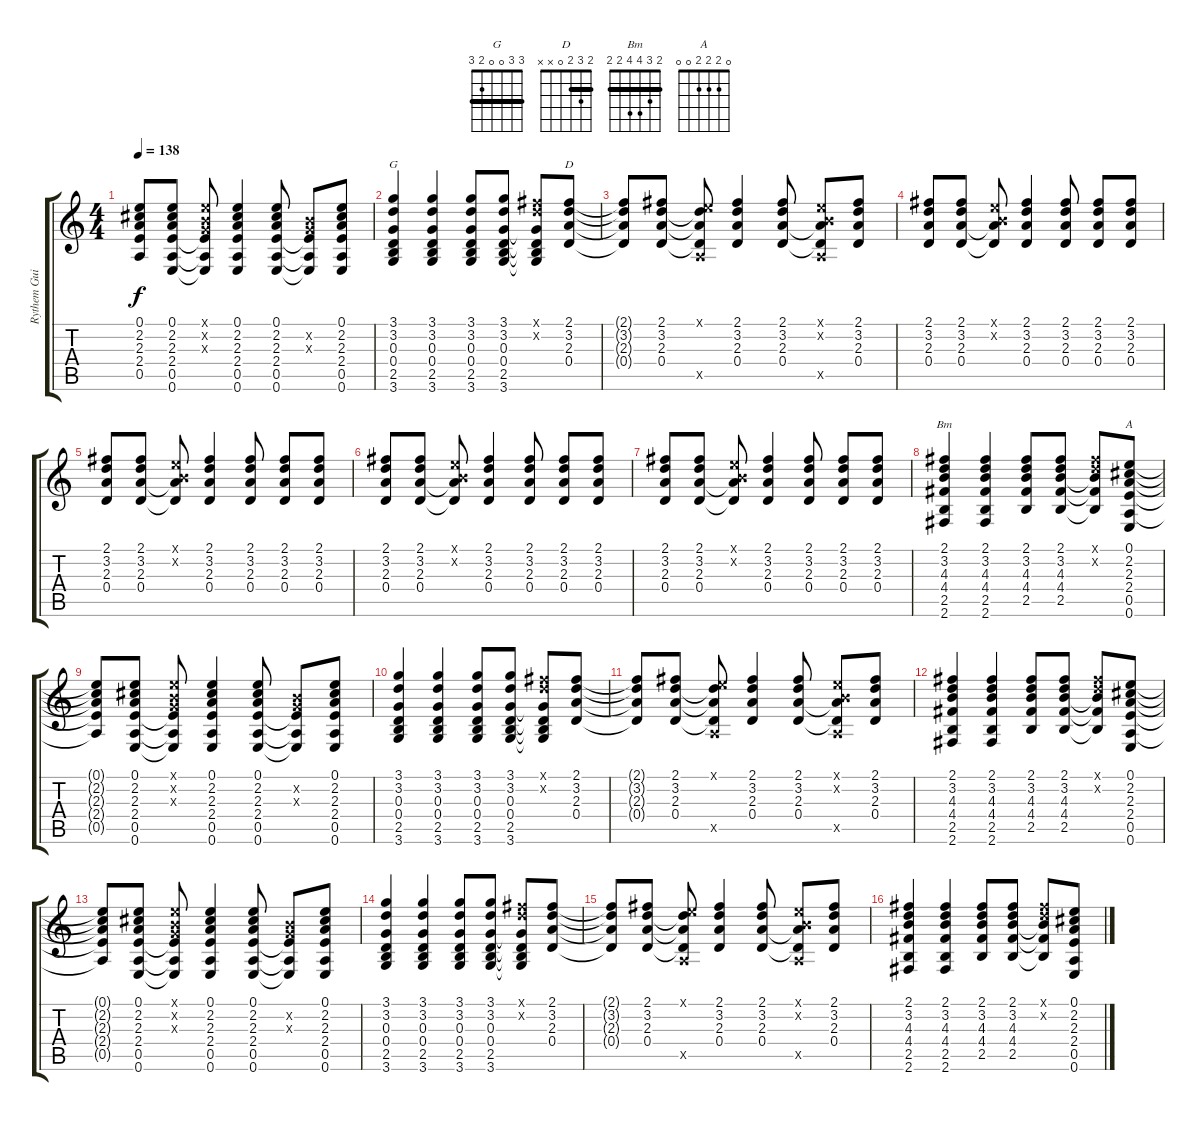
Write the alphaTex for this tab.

\track ("Rythem Guitar" "Rythem Gui") {instrument overdrivenguitar}
\staff {score tabs}
\tuning (E4 B3 G3 D3 A2 E2) {hide}
\chord ("G" 3 3 0 0 2 3) {barre 3}
\chord ("D" 2 3 2 0 x x) {barre 2}
\chord ("Bm" 2 3 4 4 2 2) {barre 2}
\chord ("A" 0 2 2 2 0 0)
\ts (4 4)
\tempo 138
\clef g2
\ks c
(0.1{t} 2.2{t} 2.3{t} 2.4{t} 0.5{t}).8{dy f} (0.1 2.2 2.3 2.4 0.5 0.6).8 (0.1{x} 0.2{x} 0.3{x} 2.4{t} 0.5{t} 0.6{t}).8 (0.1 2.2 2.3 2.4 0.5 0.6).4 (0.1 2.2 2.3 2.4 0.5 0.6).8 (0.2{x} 0.3{x} 2.4{t} 0.5{t} 0.6{t}).8 (0.1 2.2 2.3 2.4 0.5 0.6).8 |
(3.1 3.2 0.3 0.4 2.5 3.6).4{ch "G"} (3.1 3.2 0.3 0.4 2.5 3.6).4 (3.1 3.2 0.3 0.4 2.5 3.6).8 (3.1 3.2 0.3 0.4 2.5 3.6).8 (2.1{x} 3.2{x} 0.3{t} 0.4{t} 2.5{t} 3.6{t}).8 (2.1 3.2 2.3 0.4).8{ch "D"} |
(2.1{t} 3.2{t} 2.3{t} 0.4{t}).8 (2.1 3.2 2.3 0.4).8 (0.1{x} 3.2{t} 2.3{t} 0.4{t} 0.5{x}).8 (2.1 3.2 2.3 0.4).4 (2.1 3.2 2.3 0.4).8 (0.1{x} 0.2{x} 2.3{t} 0.4{t} 0.5{x}).8 (2.1 3.2 2.3 0.4).8 |
(2.1 3.2 2.3 0.4).8 (2.1 3.2 2.3 0.4).8 (0.1{x} 0.2{x} 2.3{t} 0.4{t}).8 (2.1 3.2 2.3 0.4).4 (2.1 3.2 2.3 0.4).8 (2.1 3.2 2.3 0.4).8 (2.1 3.2 2.3 0.4).8 |
(2.1 3.2 2.3 0.4).8 (2.1 3.2 2.3 0.4).8 (0.1{x} 0.2{x} 2.3{t} 0.4{t}).8 (2.1 3.2 2.3 0.4).4 (2.1 3.2 2.3 0.4).8 (2.1 3.2 2.3 0.4).8 (2.1 3.2 2.3 0.4).8 |
(2.1 3.2 2.3 0.4).8 (2.1 3.2 2.3 0.4).8 (0.1{x} 0.2{x} 2.3{t} 0.4{t}).8 (2.1 3.2 2.3 0.4).4 (2.1 3.2 2.3 0.4).8 (2.1 3.2 2.3 0.4).8 (2.1 3.2 2.3 0.4).8 |
(2.1 3.2 2.3 0.4).8 (2.1 3.2 2.3 0.4).8 (0.1{x} 0.2{x} 2.3{t} 0.4{t}).8 (2.1 3.2 2.3 0.4).4 (2.1 3.2 2.3 0.4).8 (2.1 3.2 2.3 0.4).8 (2.1 3.2 2.3 0.4).8 |
(2.1 3.2 4.3 4.4 2.5 2.6).4{ch "Bm"} (2.1 3.2 4.3 4.4 2.5 2.6).4 (2.1 3.2 4.3 4.4 2.5).8 (2.1 3.2 4.3 4.4 2.5).8 (2.1{x} 3.2{x} 4.3{t} 4.4{t} 2.5{t}).8 (0.1 2.2 2.3 2.4 0.5 0.6).8{ch "A"} |
(0.1{t} 2.2{t} 2.3{t} 2.4{t} 0.5{t}).8 (0.1 2.2 2.3 2.4 0.5 0.6).8 (0.1{x} 0.2{x} 0.3{x} 2.4{t} 0.5{t} 0.6{t}).8 (0.1 2.2 2.3 2.4 0.5 0.6).4 (0.1 2.2 2.3 2.4 0.5 0.6).8 (0.2{x} 0.3{x} 2.4{t} 0.5{t} 0.6{t}).8 (0.1 2.2 2.3 2.4 0.5 0.6).8 |
(3.1 3.2 0.3 0.4 2.5 3.6).4 (3.1 3.2 0.3 0.4 2.5 3.6).4 (3.1 3.2 0.3 0.4 2.5 3.6).8 (3.1 3.2 0.3 0.4 2.5 3.6).8 (2.1{x} 3.2{x} 0.3{t} 0.4{t} 2.5{t} 3.6{t}).8 (2.1 3.2 2.3 0.4).8 |
(2.1{t} 3.2{t} 2.3{t} 0.4{t}).8 (2.1 3.2 2.3 0.4).8 (0.1{x} 3.2{t} 2.3{t} 0.4{t} 0.5{x}).8 (2.1 3.2 2.3 0.4).4 (2.1 3.2 2.3 0.4).8 (0.1{x} 0.2{x} 2.3{t} 0.4{t} 0.5{x}).8 (2.1 3.2 2.3 0.4).8 |
(2.1 3.2 4.3 4.4 2.5 2.6).4 (2.1 3.2 4.3 4.4 2.5 2.6).4 (2.1 3.2 4.3 4.4 2.5).8 (2.1 3.2 4.3 4.4 2.5).8 (2.1{x} 3.2{x} 4.3{t} 4.4{t} 2.5{t}).8 (0.1 2.2 2.3 2.4 0.5 0.6).8 |
(0.1{t} 2.2{t} 2.3{t} 2.4{t} 0.5{t}).8 (0.1 2.2 2.3 2.4 0.5 0.6).8 (0.1{x} 0.2{x} 0.3{x} 2.4{t} 0.5{t} 0.6{t}).8 (0.1 2.2 2.3 2.4 0.5 0.6).4 (0.1 2.2 2.3 2.4 0.5 0.6).8 (0.2{x} 0.3{x} 2.4{t} 0.5{t} 0.6{t}).8 (0.1 2.2 2.3 2.4 0.5 0.6).8 |
(3.1 3.2 0.3 0.4 2.5 3.6).4 (3.1 3.2 0.3 0.4 2.5 3.6).4 (3.1 3.2 0.3 0.4 2.5 3.6).8 (3.1 3.2 0.3 0.4 2.5 3.6).8 (2.1{x} 3.2{x} 0.3{t} 0.4{t} 2.5{t} 3.6{t}).8 (2.1 3.2 2.3 0.4).8 |
(2.1{t} 3.2{t} 2.3{t} 0.4{t}).8 (2.1 3.2 2.3 0.4).8 (0.1{x} 3.2{t} 2.3{t} 0.4{t} 0.5{x}).8 (2.1 3.2 2.3 0.4).4 (2.1 3.2 2.3 0.4).8 (0.1{x} 0.2{x} 2.3{t} 0.4{t} 0.5{x}).8 (2.1 3.2 2.3 0.4).8 |
(2.1 3.2 4.3 4.4 2.5 2.6).4 (2.1 3.2 4.3 4.4 2.5 2.6).4 (2.1 3.2 4.3 4.4 2.5).8 (2.1 3.2 4.3 4.4 2.5).8 (2.1{x} 3.2{x} 4.3{t} 4.4{t} 2.5{t}).8 (0.1 2.2 2.3 2.4 0.5 0.6).8
